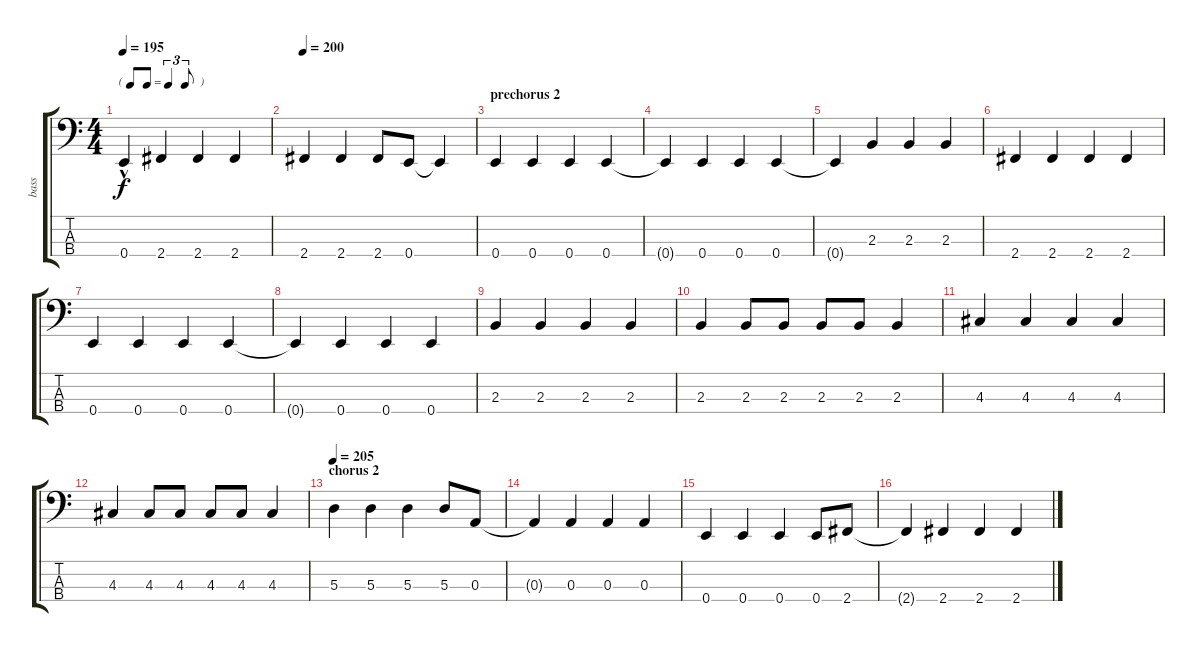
\track ("bass" "bass") {instrument electricbassfinger}
\staff {score tabs}
\tuning (G2 D2 A1 E1) {hide}
\ts (4 4)
\tf triplet8th
\tempo 195
\clef f4
\ks c
0.4{hac}.4{dy f} 2.4.4 2.4.4 2.4.4 |
\tempo 200
2.4.4 2.4.4 2.4.8 0.4.8 0.4{t}.4 |
\section ("" "prechorus 2")
0.4.4 0.4.4 0.4.4 0.4.4 |
0.4{t}.4 0.4.4 0.4.4 0.4.4 |
0.4{t}.4 2.3.4 2.3.4 2.3.4 |
2.4.4 2.4.4 2.4.4 2.4.4 |
0.4.4 0.4.4 0.4.4 0.4.4 |
0.4{t}.4 0.4.4 0.4.4 0.4.4 |
2.3.4 2.3.4 2.3.4 2.3.4 |
2.3.4 2.3.8 2.3.8 2.3.8 2.3.8 2.3.4 |
4.3.4 4.3.4 4.3.4 4.3.4 |
4.3.4 4.3.8 4.3.8 4.3.8 4.3.8 4.3.4 |
\section ("" "chorus 2")
\tempo 205
5.3.4 5.3.4 5.3.4 5.3.8 0.3.8 |
0.3{t}.4 0.3.4 0.3.4 0.3.4 |
0.4.4 0.4.4 0.4.4 0.4.8 2.4.8 |
2.4{t}.4 2.4.4 2.4.4 2.4.4
